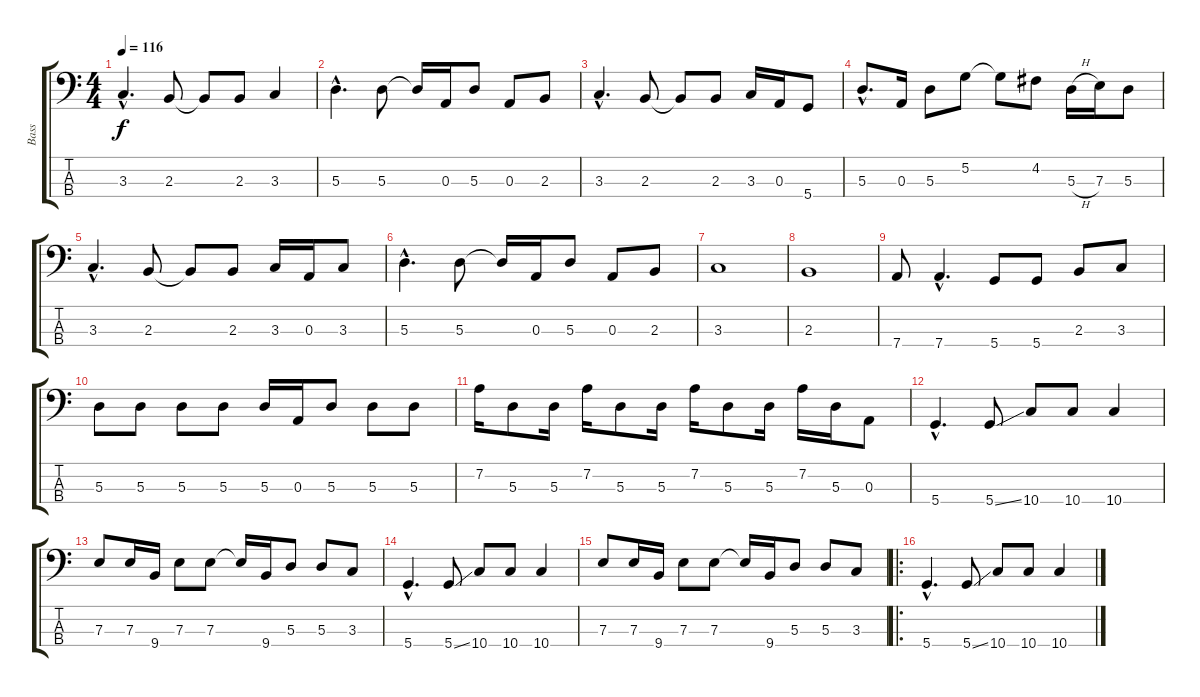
\track ("Bass" "Bass") {instrument electricbassfinger}
\staff {score tabs}
\tuning (G2 D2 A1 D1) {hide}
\ts (4 4)
\tempo 116
\clef f4
\ks c
3.3{hac}.4{d dy f} 2.3.8 2.3{t}.8 2.3.8 3.3.4 |
5.3{hac}.4{d} 5.3.8 5.3{t}.16 0.3.16 5.3.8 0.3.8 2.3.8 |
3.3{hac}.4{d} 2.3.8 2.3{t}.8 2.3.8 3.3.16 0.3.16 5.4.8 |
5.3{hac}.8{d} 0.3.16 5.3.8 5.2.8 5.2{t}.8 4.2.8 5.3{h}.16 7.3.16 5.3.8 |
3.3{hac}.4{d} 2.3.8 2.3{t}.8 2.3.8 3.3.16 0.3.16 3.3.8 |
5.3{hac}.4{d} 5.3.8 5.3{t}.16 0.3.16 5.3.8 0.3.8 2.3.8 |
3.3.1 |
2.3.1 |
7.4.8 7.4{hac}.4{d} 5.4.8 5.4.8 2.3.8 3.3.8 |
5.3.8 5.3.8 5.3.8 5.3.8 5.3.16 0.3.16 5.3.8 5.3.8 5.3.8 |
7.2.16 5.3.8 5.3.16 7.2.16 5.3.8 5.3.16 7.2.16 5.3.8 5.3.16 7.2.16 5.3.16 0.3.8 |
5.4{hac}.4{d} 5.4{ss}.8 10.4.8 10.4.8 10.4.4 |
7.3.8 7.3.16 9.4.16 7.3.8 7.3.8 7.3{t}.16 9.4.16 5.3.8 5.3.8 3.3.8 |
5.4{hac}.4{d} 5.4{ss}.8 10.4.8 10.4.8 10.4.4 |
7.3.8 7.3.16 9.4.16 7.3.8 7.3.8 7.3{t}.16 9.4.16 5.3.8 5.3.8 3.3.8 |
\ro
5.4{hac}.4{d} 5.4{ss}.8 10.4.8 10.4.8 10.4.4
